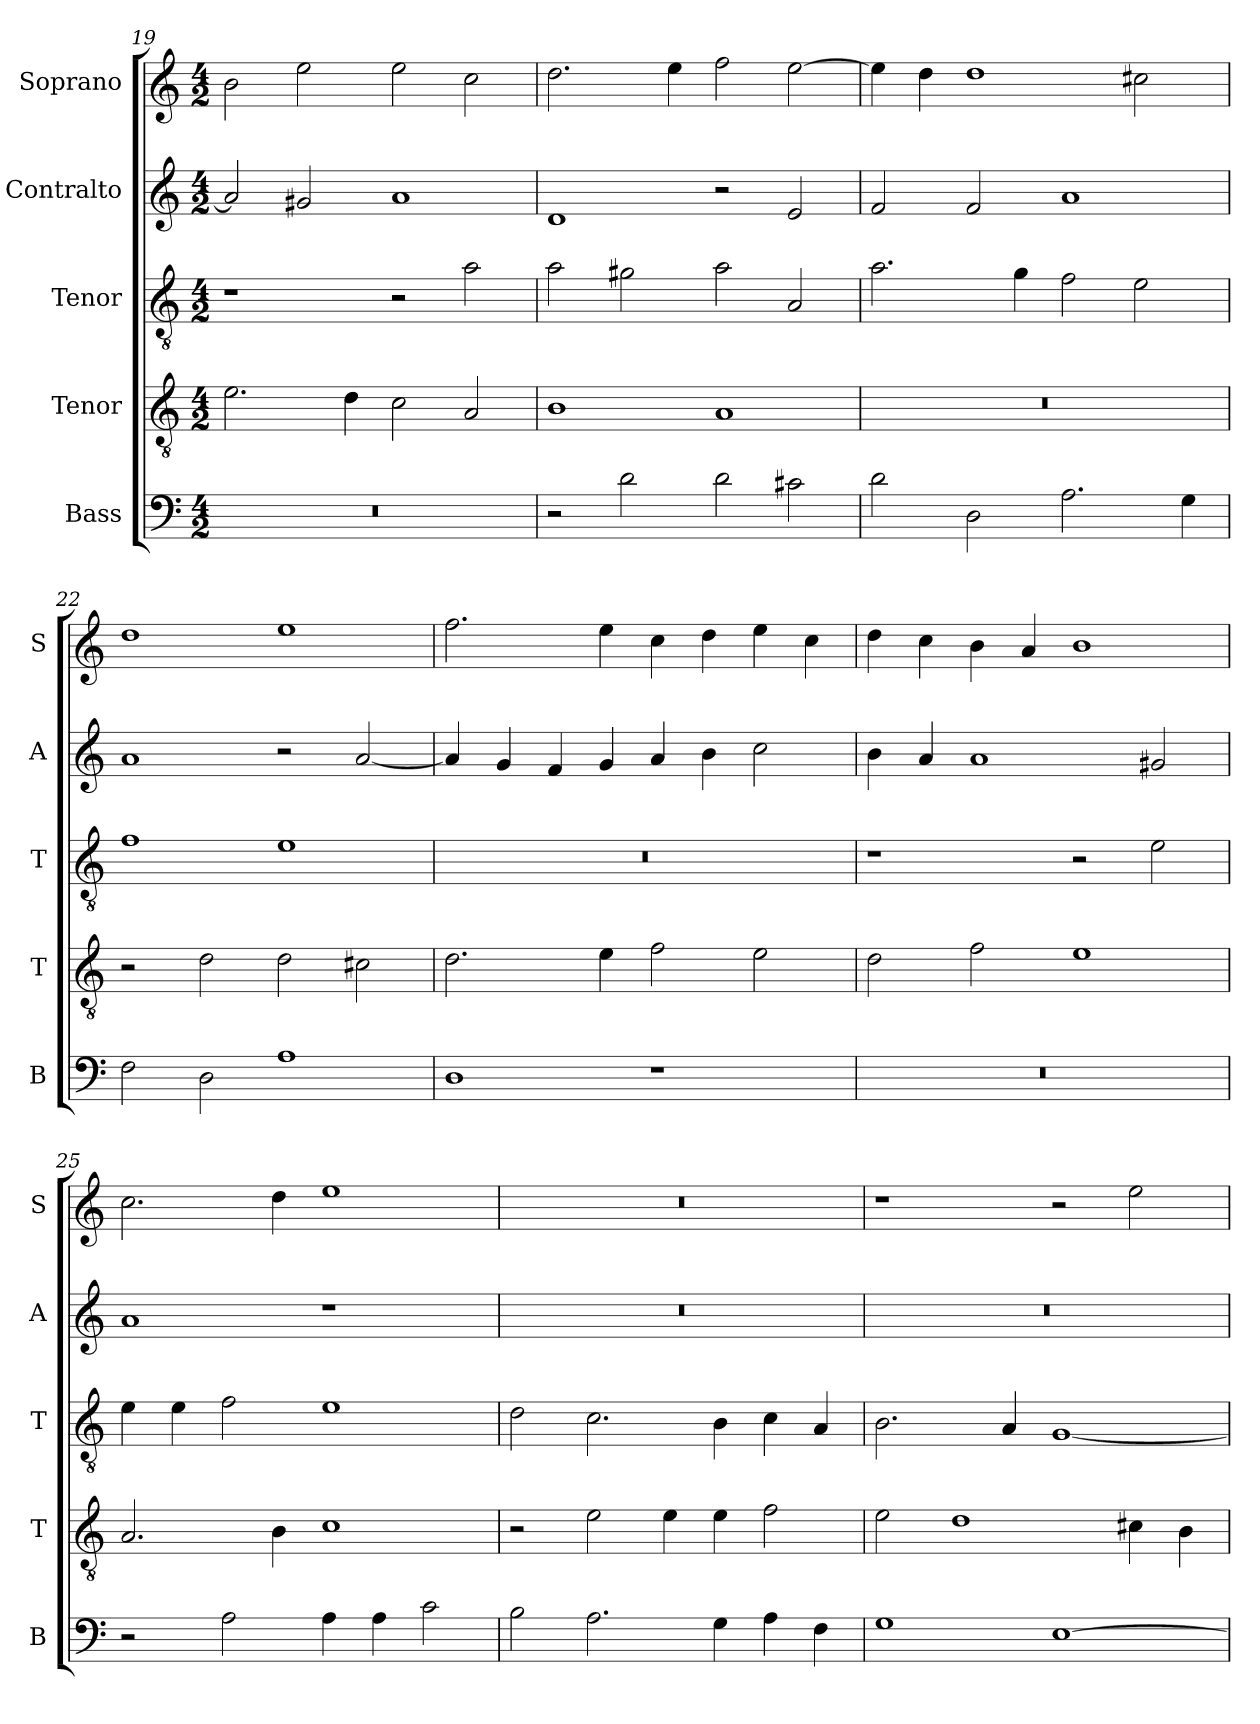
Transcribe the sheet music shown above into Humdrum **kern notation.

**kern	**kern	**kern	**kern	**kern
*part5	*part4	*part3	*part2	*part1
*staff5	*staff4	*staff3	*staff2	*staff1
*I"Bass	*I"Tenor	*I"Tenor	*I"Contralto	*I"Soprano
*I'B	*I'T	*I'T	*I'A	*I'S
*clefF4	*clefGv2	*clefGv2	*clefG2	*clefG2
*k[]	*k[]	*k[]	*k[]	*k[]
*A:aeo	*A:aeo	*A:aeo	*A:aeo	*A:aeo
*M4/2	*M4/2	*M4/2	*M4/2	*M4/2
=19	=19	=19	=19	=19
0r	2.e	1r	2a]	2b
.	.	.	2g#X	2ee
.	4d	.	.	.
.	2c	2r	1a	2ee
.	2A	2a	.	2cc
=20	=20	=20	=20	=20
2r	1B	2a	1d	2.dd
2d	.	2g#X	.	.
.	.	.	.	4ee
2d	1A	2a	2r	2ff
2c#X	.	2A	2e	[2ee
=21	=21	=21	=21	=21
2d	0r	2.a	2f	4ee]
.	.	.	.	4dd
2D	.	.	2f	1dd
.	.	4g	.	.
2.A	.	2f	1a	.
.	.	2e	.	2cc#X
4G	.	.	.	.
=22	=22	=22	=22	=22
2F	2r	1f	1a	1dd
2D	2d	.	.	.
1A	2d	1e	2r	1ee
.	2c#X	.	[2a	.
=23	=23	=23	=23	=23
1D	2.d	0r	4a]	2.ff
.	.	.	4g	.
.	.	.	4f	.
.	4e	.	4g	4ee
1r	2f	.	4a	4cc
.	.	.	4b	4dd
.	2e	.	2cc	4ee
.	.	.	.	4cc
=24	=24	=24	=24	=24
0r	2d	1r	4b	4dd
.	.	.	4a	4cc
.	2f	.	1a	4b
.	.	.	.	4a
.	1e	2r	.	1b
.	.	2e	2g#X	.
=25	=25	=25	=25	=25
2r	2.A	4e	1a	2.cc
.	.	4e	.	.
2A	.	2f	.	.
.	4B	.	.	4dd
4A	1c	1e	1r	1ee
4A	.	.	.	.
2c	.	.	.	.
=26	=26	=26	=26	=26
2B	2r	2d	0r	0r
2.A	2e	2.c	.	.
.	4e	.	.	.
4G	4e	4B	.	.
4A	2f	4c	.	.
4F	.	4A	.	.
=27	=27	=27	=27	=27
1G	2e	2.B	0r	1r
.	1d	.	.	.
.	.	4A	.	.
[1E	.	[1G	.	2r
.	4c#X	.	.	2ee
.	4B	.	.	.
=	=	=	=	=
*-	*-	*-	*-	*-
